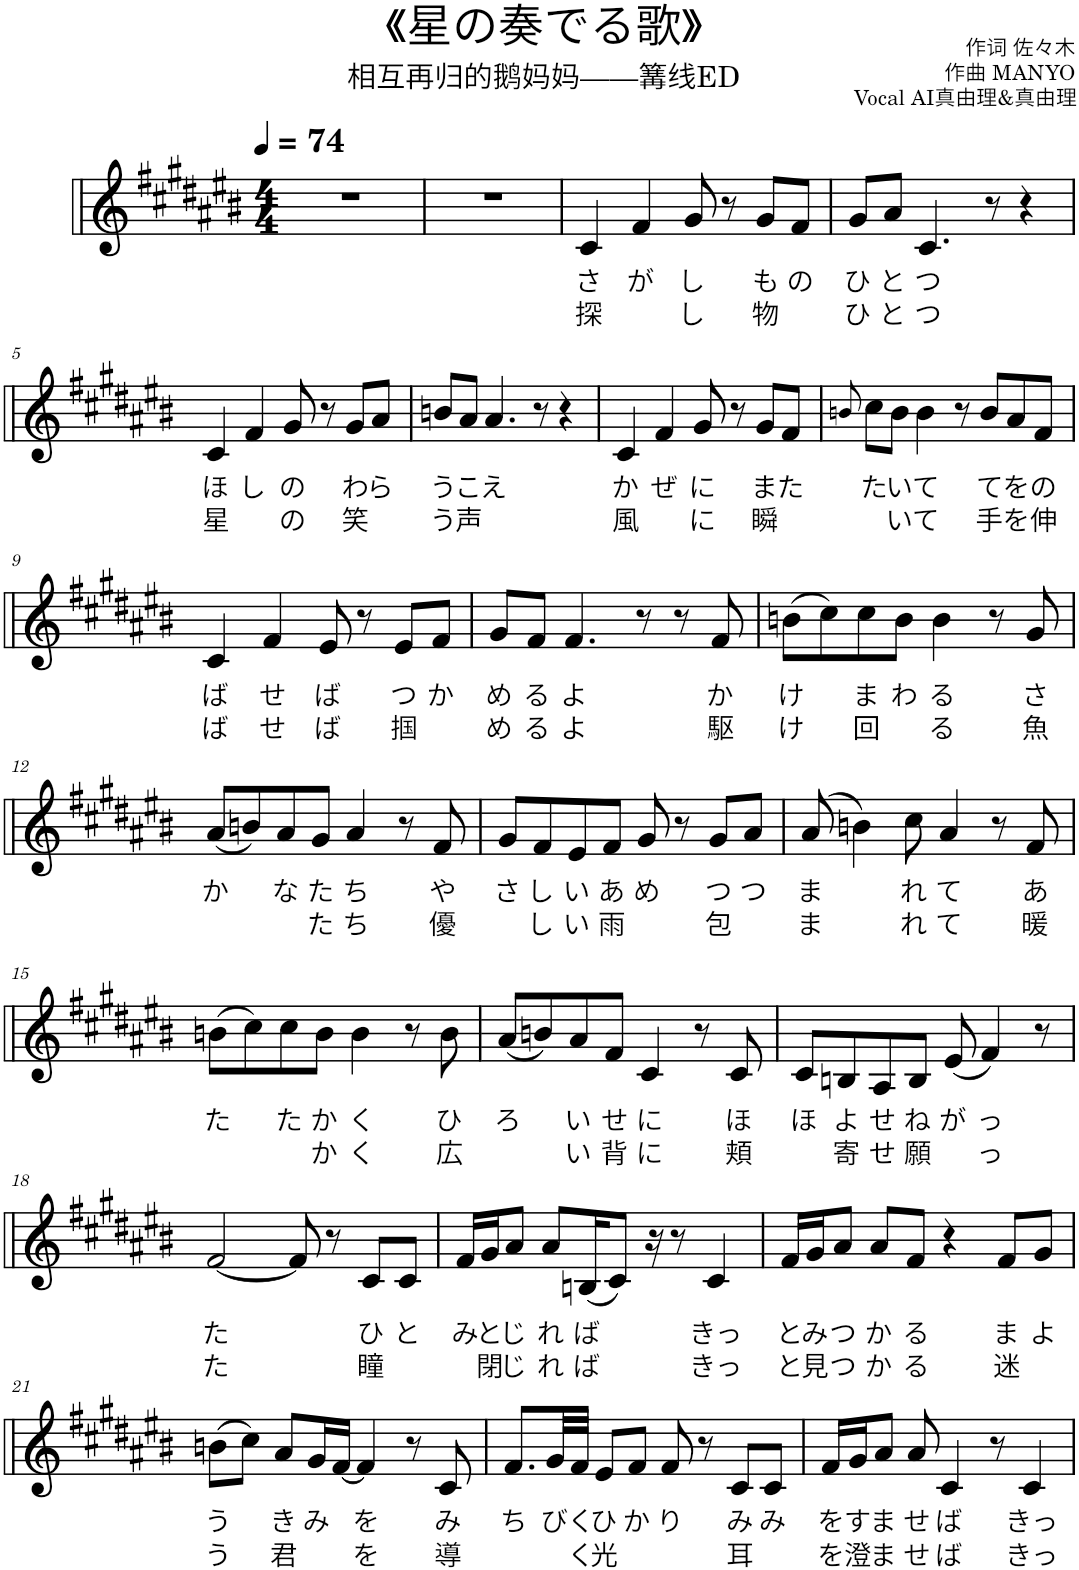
**kern	**text	**text
*part1	*part1	*part1
*staff1	*staff1	*staff1
*I"人声	*	*
*clefG2	*	*
*k[f#c#g#d#a#e#b#]	*	*
*M4/4	*	*
*MM74	*	*
=1	=1	=1
1r	.	.
=2	=2	=2
1r	.	.
=3	=3	=3
!	!LO:LY:b	!LO:LY:b
4c#/	さ	探
!	!LO:LY:b	!
4f#/	が	.
!	!LO:LY:b	!LO:LY:b
8g#/	し	し
8r	.	.
!	!LO:LY:b	!LO:LY:b
8g#/L	も	物
!	!LO:LY:b	!
8f#/J	の	.
=4	=4	=4
!	!LO:LY:b	!LO:LY:b
8g#/L	ひ	ひ
!	!LO:LY:b	!LO:LY:b
8a#/J	と	と
!	!LO:LY:b	!LO:LY:b
4.c#/	つ	つ
8r	.	.
4r	.	.
!!LO:LB:g=z
=5	=5	=5
!	!LO:LY:b	!LO:LY:b
4c#/	ほ	星
!	!LO:LY:b	!
4f#/	し	.
!	!LO:LY:b	!LO:LY:b
8g#/	の	の
8r	.	.
!	!LO:LY:b	!LO:LY:b
8g#/L	わ	笑
!	!LO:LY:b	!
8a#/J	ら	.
=6	=6	=6
!	!LO:LY:b	!LO:LY:b
8bn/L	う	う
!	!LO:LY:b	!LO:LY:b
8a#/J	こ	声
!	!LO:LY:b	!
4.a#/	え	.
8r	.	.
4r	.	.
=7	=7	=7
!	!LO:LY:b	!LO:LY:b
4c#/	か	風
!	!LO:LY:b	!
4f#/	ぜ	.
!	!LO:LY:b	!LO:LY:b
8g#/	に	に
8r	.	.
!	!LO:LY:b	!LO:LY:b
8g#/L	ま	瞬
!	!LO:LY:b	!
8f#/J	た	.
=8	=8	=8
8qbn/	.	.
!	!LO:LY:b	!
8cc#\L	た	.
!	!LO:LY:b	!LO:LY:b
8b\J	い	い
!	!LO:LY:b	!LO:LY:b
4b\	て	て
8r	.	.
!	!LO:LY:b	!LO:LY:b
8b/L	て	手
!	!LO:LY:b	!LO:LY:b
8a#/	を	を
!	!LO:LY:b	!LO:LY:b
8f#/J	の	伸
!!LO:LB:g=z
=9	=9	=9
!	!LO:LY:b	!LO:LY:b
4c#/	ば	ば
!	!LO:LY:b	!LO:LY:b
4f#/	せ	せ
!	!LO:LY:b	!LO:LY:b
8e#/	ば	ば
8r	.	.
!	!LO:LY:b	!LO:LY:b
8e#/L	つ	掴
!	!LO:LY:b	!
8f#/J	か	.
=10	=10	=10
!	!LO:LY:b	!LO:LY:b
8g#/L	め	め
!	!LO:LY:b	!LO:LY:b
8f#/J	る	る
!	!LO:LY:b	!LO:LY:b
4.f#/	よ	よ
8r	.	.
8r	.	.
!	!LO:LY:b	!LO:LY:b
8f#/	か	駆
=11	=11	=11
!	!LO:LY:b	!LO:LY:b
(8bn\L	け	け
8cc#\)	.	.
!	!LO:LY:b	!LO:LY:b
8cc#\	ま	回
!	!LO:LY:b	!
8b\J	わ	.
!	!LO:LY:b	!LO:LY:b
4b\	る	る
8r	.	.
!	!LO:LY:b	!LO:LY:b
8g#/	さ	魚
!!LO:LB:g=z
=12	=12	=12
!	!LO:LY:b	!
(8a#/L	か	.
8bn/)	.	.
!	!LO:LY:b	!
8a#/	な	.
!	!LO:LY:b	!LO:LY:b
8g#/J	た	た
!	!LO:LY:b	!LO:LY:b
4a#/	ち	ち
8r	.	.
!	!LO:LY:b	!LO:LY:b
8f#/	や	優
=13	=13	=13
!	!LO:LY:b	!
8g#/L	さ	.
!	!LO:LY:b	!LO:LY:b
8f#/	し	し
!	!LO:LY:b	!LO:LY:b
8e#/	い	い
!	!LO:LY:b	!LO:LY:b
8f#/J	あ	雨
!	!LO:LY:b	!
8g#/	め	.
8r	.	.
!	!LO:LY:b	!LO:LY:b
8g#/L	つ	包
!	!LO:LY:b	!
8a#/J	つ	.
=14	=14	=14
!	!LO:LY:b	!LO:LY:b
(8a#/	ま	ま
4bn\)	.	.
!	!LO:LY:b	!LO:LY:b
8cc#\	れ	れ
!	!LO:LY:b	!LO:LY:b
4a#/	て	て
8r	.	.
!	!LO:LY:b	!LO:LY:b
8f#/	あ	暖
!!LO:LB:g=z
=15	=15	=15
!	!LO:LY:b	!
(8bn\L	た	.
8cc#\)	.	.
!	!LO:LY:b	!
8cc#\	た	.
!	!LO:LY:b	!LO:LY:b
8b\J	か	か
!	!LO:LY:b	!LO:LY:b
4b\	く	く
8r	.	.
!	!LO:LY:b	!LO:LY:b
8b\	ひ	広
=16	=16	=16
!	!LO:LY:b	!
(8a#/L	ろ	.
8bn/)	.	.
!	!LO:LY:b	!LO:LY:b
8a#/	い	い
!	!LO:LY:b	!LO:LY:b
8f#/J	せ	背
!	!LO:LY:b	!LO:LY:b
4c#/	に	に
8r	.	.
!	!LO:LY:b	!LO:LY:b
8c#/	ほ	頬
=17	=17	=17
!	!LO:LY:b	!
8c#/L	ほ	.
!	!LO:LY:b	!LO:LY:b
8Bn/	よ	寄
!	!LO:LY:b	!LO:LY:b
8A#/	せ	せ
!	!LO:LY:b	!LO:LY:b
8B/J	ね	願
!	!LO:LY:b	!
(8e#/	が	.
!	!LO:LY:b	!LO:LY:b
4f#/)	っ	っ
8r	.	.
!!LO:LB:g=z
=18	=18	=18
!	!LO:LY:b	!LO:LY:b
[2f#/	た	た
8f#/]	.	.
8r	.	.
!	!LO:LY:b	!LO:LY:b
8c#/L	ひ	瞳
!	!LO:LY:b	!
8c#/J	と	.
=19	=19	=19
!	!LO:LY:b	!
16f#/LL	み	.
!	!LO:LY:b	!LO:LY:b
16g#/J	と	閉
!	!LO:LY:b	!LO:LY:b
8a#/J	じ	じ
!	!LO:LY:b	!LO:LY:b
8a#/L	れ	れ
!	!LO:LY:b	!LO:LY:b
(16Bn/K	ば	ば
8c#/J)	.	.
16r	.	.
8r	.	.
!	!LO:LY:b	!LO:LY:b
4c#/	きっ	きっ
=20	=20	=20
!	!LO:LY:b	!LO:LY:b
16f#/LL	と	と
!	!LO:LY:b	!LO:LY:b
16g#/J	み	見
!	!LO:LY:b	!LO:LY:b
8a#/J	つ	つ
!	!LO:LY:b	!LO:LY:b
8a#/L	か	か
!	!LO:LY:b	!LO:LY:b
8f#/J	る	る
4r	.	.
!	!LO:LY:b	!LO:LY:b
8f#/L	ま	迷
!	!LO:LY:b	!
8g#/J	よ	.
!!LO:LB:g=z
=21	=21	=21
!	!LO:LY:b	!LO:LY:b
(8bn\L	う	う
8cc#\J)	.	.
!	!LO:LY:b	!LO:LY:b
8a#/L	き	君
!	!LO:LY:b	!
16g#/L	み	.
[16f#/JJ	.	.
!	!LO:LY:b	!LO:LY:b
4f#/]	を	を
8r	.	.
!	!LO:LY:b	!LO:LY:b
8c#/	み	導
=22	=22	=22
!	!LO:LY:b	!
8.f#/L	ち	.
!	!LO:LY:b	!
32g#/LL	び	.
!	!LO:LY:b	!LO:LY:b
32f#/JJJ	く	く
!	!LO:LY:b	!LO:LY:b
8e#/L	ひ	光
!	!LO:LY:b	!
8f#/J	か	.
!	!LO:LY:b	!
8f#/	り	.
8r	.	.
!	!LO:LY:b	!LO:LY:b
8c#/L	み	耳
!	!LO:LY:b	!
8c#/J	み	.
=23	=23	=23
!	!LO:LY:b	!LO:LY:b
16f#/LL	を	を
!	!LO:LY:b	!LO:LY:b
16g#/J	す	澄
!	!LO:LY:b	!LO:LY:b
8a#/J	ま	ま
!	!LO:LY:b	!LO:LY:b
8a#/	せ	せ
!	!LO:LY:b	!LO:LY:b
4c#/	ば	ば
8r	.	.
!	!LO:LY:b	!LO:LY:b
4c#/	きっ	きっ
=	=	=
*-	*-	*-
